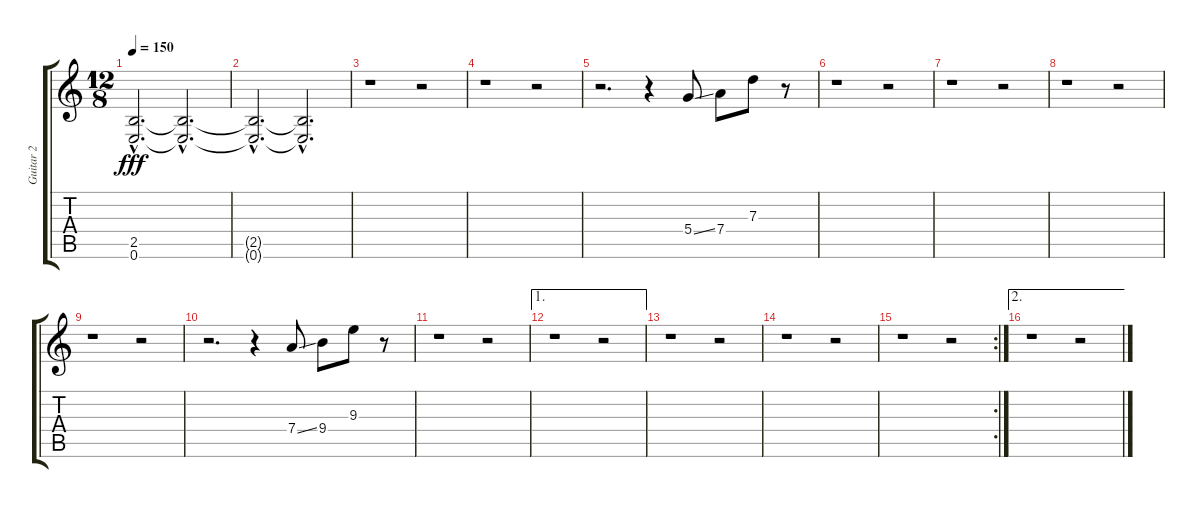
\track ("Guitar 2" "Guitar 2") {instrument distortionguitar}
\staff {score tabs}
\tuning (E4 B3 G3 D3 A2 E2) {hide}
\ts (12 8)
\tempo 150
\clef g2
\ks c
(2.5{hac} 0.6{hac}).2{d dy fff} (2.5{hac t} 0.6{hac t}).2{d} |
(2.5{hac t} 0.6{hac t}).2{d} (2.5{hac t} 0.6{hac t}).2{d} |
r.1 r.2 |
r.1 r.2 |
r.2{d} r.4 5.4{ss}.8 7.4.8 7.3.8 r.8 |
r.1 r.2 |
r.1 r.2 |
r.1 r.2 |
r.1 r.2 |
r.2{d} r.4 7.4{ss}.8 9.4.8 9.3.8 r.8 |
r.1 r.2 |
\ae 1
r.1 r.2 |
r.1 r.2 |
r.1 r.2 |
\rc 2
r.1 r.2 |
\ae 2
r.1 r.2
